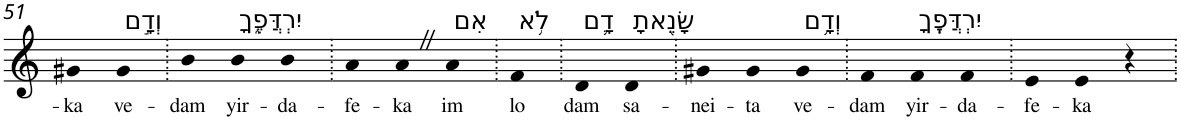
**kern	**text
*part1	*part1
*staff1	*staff1
*I"Piano	*
*I'Pno	*
!!LO:PB:g=z
*clefG2	*
*k[]	*
=51	=51
!	!LO:LY:b
4g#X	-ka
!LO:TX:a:t=וְדָ֣ם	!
!	!LO:LY:b
4g#	ve-
=52.	=52.
!	!LO:LY:b
4b	-dam
!LO:TX:a:t=יִרְדֲּפֶ֑ךָ	!
!	!LO:LY:b
4b	yir-
!	!LO:LY:b
4b	-da-
=53.	=53.
!	!LO:LY:b
4a	-fe-
!	!LO:LY:b
4aZ	-ka
!LO:TX:a:t=אִם	!
!	!LO:LY:b
4a	im
=54.	=54.
!LO:TX:a:t=לֹ֥א	!
!	!LO:LY:b
4f	lo
=55.	=55.
!LO:TX:a:t=דָ֛ם	!
!	!LO:LY:b
4d	dam
!LO:TX:a:t=שָׂנֵ֖אתָ	!
!	!LO:LY:b
4d	sa-
=56.	=56.
!	!LO:LY:b
4g#X	-nei-
!	!LO:LY:b
4g#	-ta
!LO:TX:a:t=וְדָ֥ם	!
!	!LO:LY:b
4g#	ve-
=57.	=57.
!	!LO:LY:b
4f	-dam
!LO:TX:a:t=יִרְדֲּפֶֽךָ	!
!	!LO:LY:b
4f	yir-
!	!LO:LY:b
4f	-da-
=58.	=58.
!	!LO:LY:b
4e	-fe-
!	!LO:LY:b
4e	-ka
4r	.
=.	=.
*-	*-
